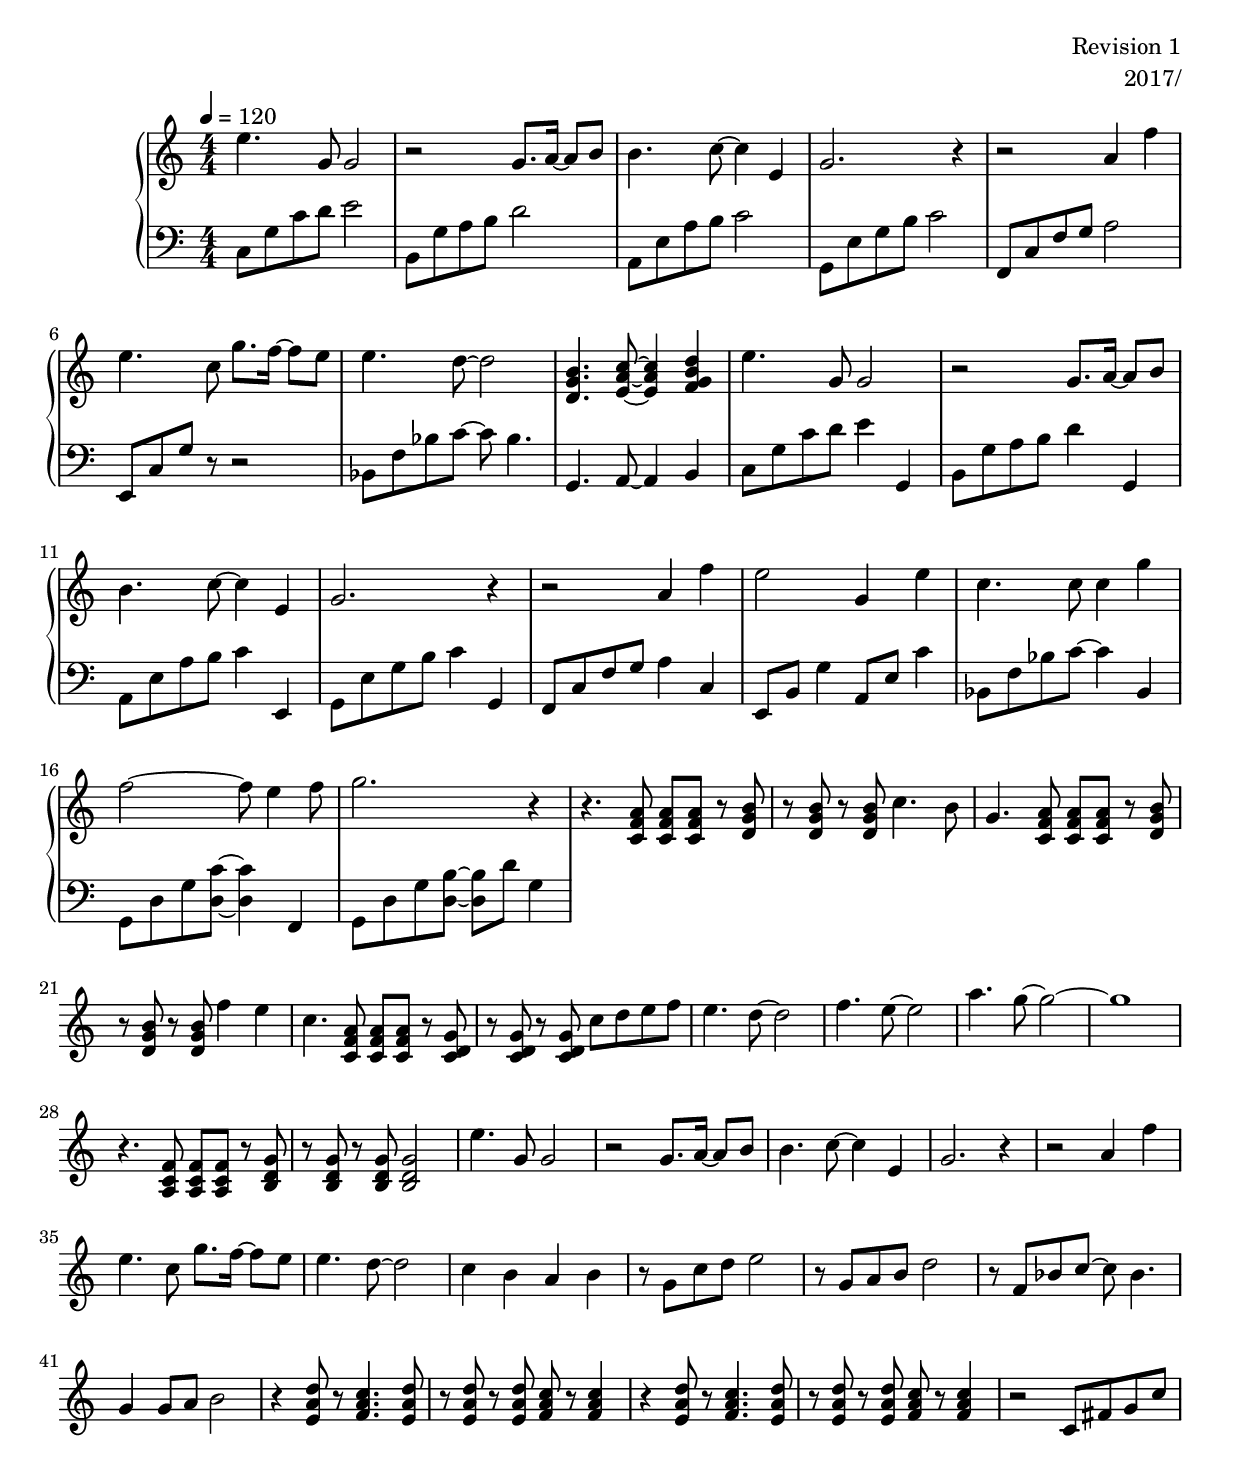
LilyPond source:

\version "2.19.59"

\include "stylesheet.ily"

cleft = \change Staff = "left"
ccenter = \change Staff = "center"
cright = \change Staff = "right"

\header {
  title = ""
  revision = "Revision 1"
  date = "2017/"
}

\paper {
}

global = {
  \key c \major
  \time 4/4
  \tempo 4 = 120
}

right = << \global \relative {
  \clef treble
  e''4. g,8 g2 | r2 g8. a16 ~ a8 b | b4. c8 ~ c4 e, | g2. r4 |
  r2 a4 f' | e4. c8 g'8. f16 ~ f8 e | e4. d8 ~ d2 | <d, g b>4. <e a c>8 ~ q4 <f g b d> |
  e'4. g,8 g2 | r2 g8. a16 ~ a8 b | b4. c8 ~ c4 e, | g2. r4 |
  r2 a4 f' | e2 g,4 e' | c4. c8 c4 g' | f2 ~ f8 e4 f8 |
  g2. r4 |

  r4. <c,, f a>8 q q r <d g b> | r q r q c'4. b8 |
  g4. <c, f a>8 q q r <d g b> | r q r q f'4 e |
  c4. <c, f a>8 q q r <c d g> | r q r q c'8 d e f |
  e4. d8 ~ d2 | f4. e8 ~ e2 | a4. g8 ~ g2 ~ | g1 |
  r4. <a,, c f>8 q q r <b d g> | r q r q q2 |

  e'4. g,8 g2 | r2 g8. a16 ~ a8 b | b4. c8 ~ c4 e, | g2. r4 |
  r2 a4 f' | e4. c8 g'8. f16 ~ f8 e | e4. d8 ~ d2 | c4 b a b |

  r8 g c d e2 | r8 g, a b d2 | r8 f, bes c ~ c bes4. | g4 g8 a b2 |
  r4 <e, a d>8 r <f a c>4. <e a d>8 | r q r q <f a c> r q4 |
  r4 <e a d>8 r <f a c>4. <e a d>8 | r q r q <f a c> r q4 |
  r2 c8 fis g c |
} >>

left = << \global \relative {
  \clef bass
  c8 g' c d e2 | b,8 g' a b d2 | a,8 e' a b c2 | g,8 e' g b c2 |
  f,,8 c' f g a2 | e,8 c' g' r r2 | bes,8 f' bes c ~ c bes4. |
  g,4. a8 ~ a4 b |

  c8 g' c d e4 g,, | b8 g' a b d4 g,, | a8 e' a b c4 e,, | g8 e' g b c4 g, |
  f8 c' f g a4 c, | e,8 b' g'4 a,8 e' c'4 | bes,8 f' bes c ~ c4 bes, |
  g8 d' g <d c'> ~ q4 f, | g8 d' g <d b'> ~ q d' g,4
} >>

dynamics = {

}

pedal = {

}

\score {
  <<
    \new PianoStaff \with {
      connectArpeggios = ##t
    } <<
      \new Staff = "right" \right
      \new PianoDynamics = "dynamics" \dynamics
      \new Staff = "left" \left
      \new PianoPedal = "pedal" \pedal
    >>
  >>
  \layout {}
  \midi {}
}